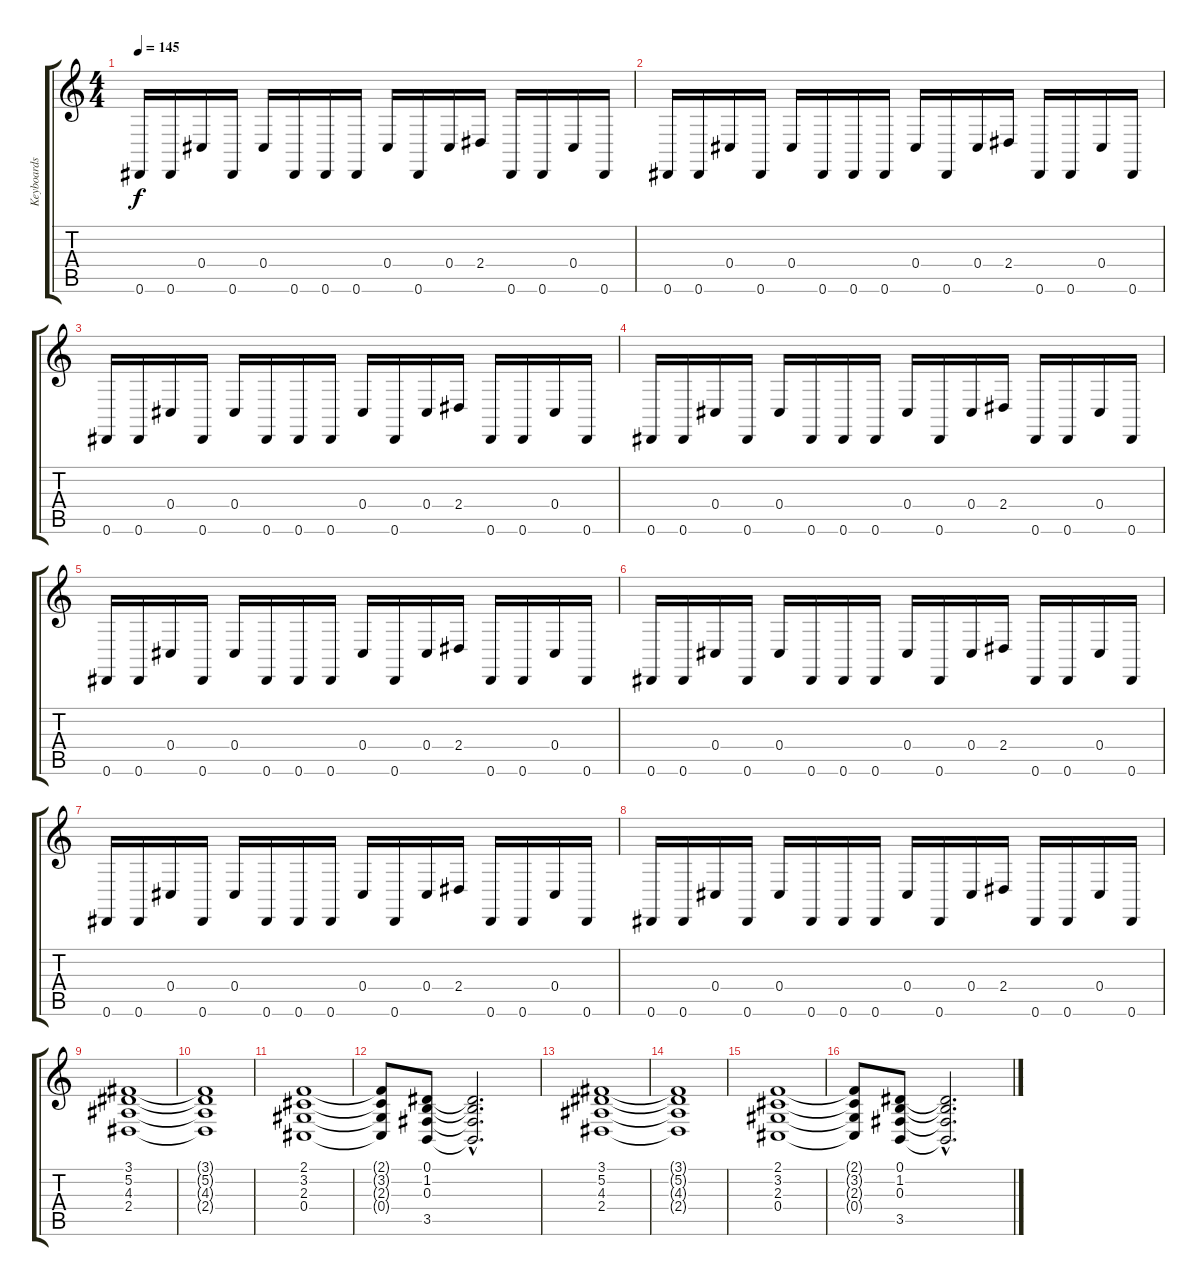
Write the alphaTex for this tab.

\track ("Keyboards" "Keyboards") {instrument lead8bassandlead}
\staff {score tabs}
\tuning (Eb4 Bb3 Gb3 Db3 Ab2 Eb2) {hide}
\ts (4 4)
\tempo 145
\clef g2
\ks c
0.6.16{dy f} 0.6.16 0.4.16 0.6.16 0.4.16 0.6.16 0.6.16 0.6.16 0.4.16 0.6.16 0.4.16 2.4.16 0.6.16 0.6.16 0.4.16 0.6.16 |
0.6.16 0.6.16 0.4.16 0.6.16 0.4.16 0.6.16 0.6.16 0.6.16 0.4.16 0.6.16 0.4.16 2.4.16 0.6.16 0.6.16 0.4.16 0.6.16 |
0.6.16 0.6.16 0.4.16 0.6.16 0.4.16 0.6.16 0.6.16 0.6.16 0.4.16 0.6.16 0.4.16 2.4.16 0.6.16 0.6.16 0.4.16 0.6.16 |
0.6.16 0.6.16 0.4.16 0.6.16 0.4.16 0.6.16 0.6.16 0.6.16 0.4.16 0.6.16 0.4.16 2.4.16 0.6.16 0.6.16 0.4.16 0.6.16 |
0.6.16 0.6.16 0.4.16 0.6.16 0.4.16 0.6.16 0.6.16 0.6.16 0.4.16 0.6.16 0.4.16 2.4.16 0.6.16 0.6.16 0.4.16 0.6.16 |
0.6.16 0.6.16 0.4.16 0.6.16 0.4.16 0.6.16 0.6.16 0.6.16 0.4.16 0.6.16 0.4.16 2.4.16 0.6.16 0.6.16 0.4.16 0.6.16 |
0.6.16 0.6.16 0.4.16 0.6.16 0.4.16 0.6.16 0.6.16 0.6.16 0.4.16 0.6.16 0.4.16 2.4.16 0.6.16 0.6.16 0.4.16 0.6.16 |
0.6.16 0.6.16 0.4.16 0.6.16 0.4.16 0.6.16 0.6.16 0.6.16 0.4.16 0.6.16 0.4.16 2.4.16 0.6.16 0.6.16 0.4.16 0.6.16 |
(3.1 5.2 4.3 2.4).1{instrument choiraahs} |
(3.1{t} 5.2{t} 4.3{t} 2.4{t}).1 |
(2.1 3.2 2.3 0.4).1 |
(2.1{t} 3.2{t} 2.3{t} 0.4{t}).8 (0.1 1.2 0.3 3.5).8 (0.1{hac t} 1.2{hac t} 0.3{hac t} 3.5{hac t}).2{d} |
(3.1 5.2 4.3 2.4).1 |
(3.1{t} 5.2{t} 4.3{t} 2.4{t}).1 |
(2.1 3.2 2.3 0.4).1 |
(2.1{t} 3.2{t} 2.3{t} 0.4{t}).8 (0.1 1.2 0.3 3.5).8 (0.1{hac t} 1.2{hac t} 0.3{hac t} 3.5{hac t}).2{d}
